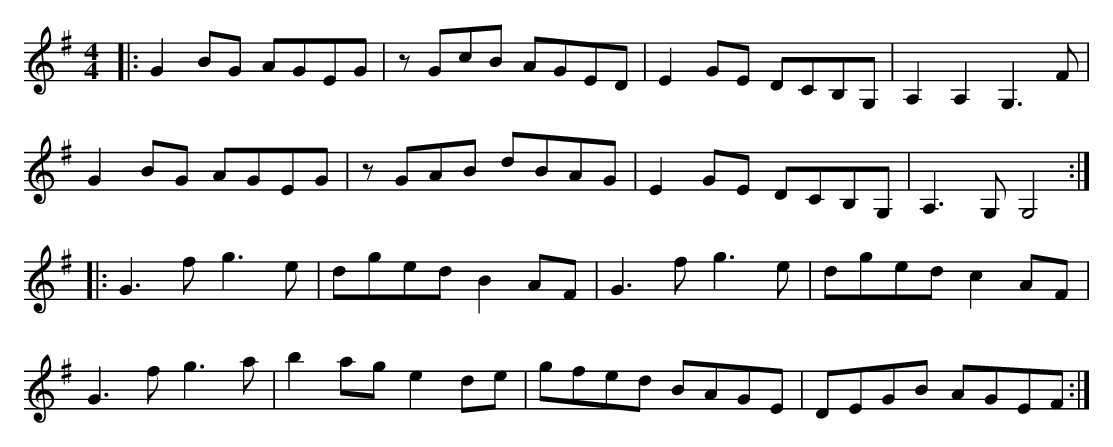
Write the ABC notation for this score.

X:1
M:4/4
K:G
|:G2BG AGEG|zGcB AGED|E2GE DCB,G,|A,2A,2G,3F|
G2BG AGEG|zGAB dBAG|E2GE DCB,G,|A,3G, G,4:|
|:G3f g3e|dged B2AF|G3f g3e|dged c2AF|
G3f g3a|b2ag e2de|gfed BAGE|DEGB AGEF:|
